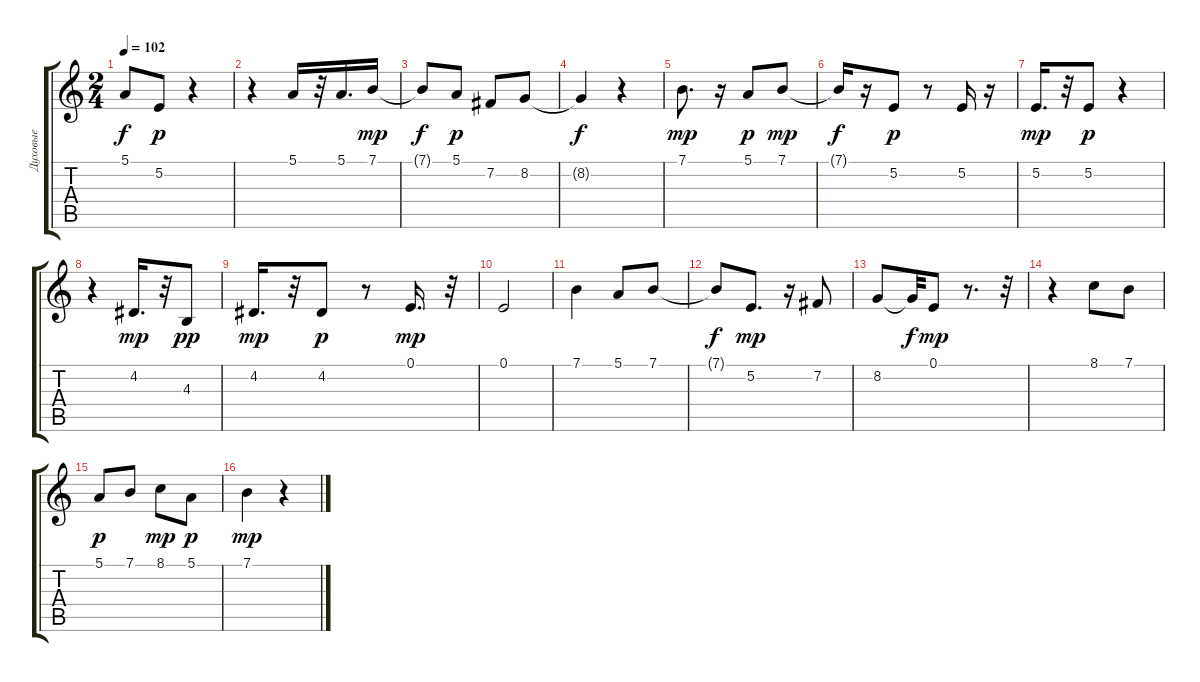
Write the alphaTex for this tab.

\track ("Духовые" "Духовые") {instrument altosax}
\staff {score tabs}
\tuning (E4 B3 G3 D3 A2 E2) {hide}
\ts (2 4)
\tempo 102
\clef g2
\ks c
5.1{t}.8{dy f} 5.2.8{dy p} r.4 |
r.4 5.1.16 r.32 5.1.16{d} 7.1.16{dy mp} |
7.1{t}.8{dy f} 5.1.8{dy p} 7.2.8 8.2.8 |
8.2{t}.4{dy f} r.4 |
7.1.8{d dy mp} r.16 5.1.8{dy p} 7.1.8{dy mp} |
7.1{t}.16{dy f} r.16 5.2.8{dy p} r.8 5.2.16 r.16 |
5.2.16{d dy mp} r.32 5.2.8{dy p} r.4 |
r.4 4.2.16{d dy mp} r.32 4.3.8{dy pp} |
4.2.16{d dy mp} r.32 4.2.8{dy p} r.8 0.1.16{d dy mp} r.32 |
0.1.2 |
7.1.4{volume 16} 5.1.8 7.1.8 |
7.1{t}.8{dy f} 5.2.8{d dy mp} r.16 7.2.8 |
8.2.8 8.2{t}.32{dy f} 0.1.8{dy mp} r.8{d} r.32 |
r.4 8.1.8 7.1.8 |
5.1.8{dy p} 7.1.8 8.1.8{dy mp} 5.1.8{dy p} |
7.1.4{dy mp} r.4
